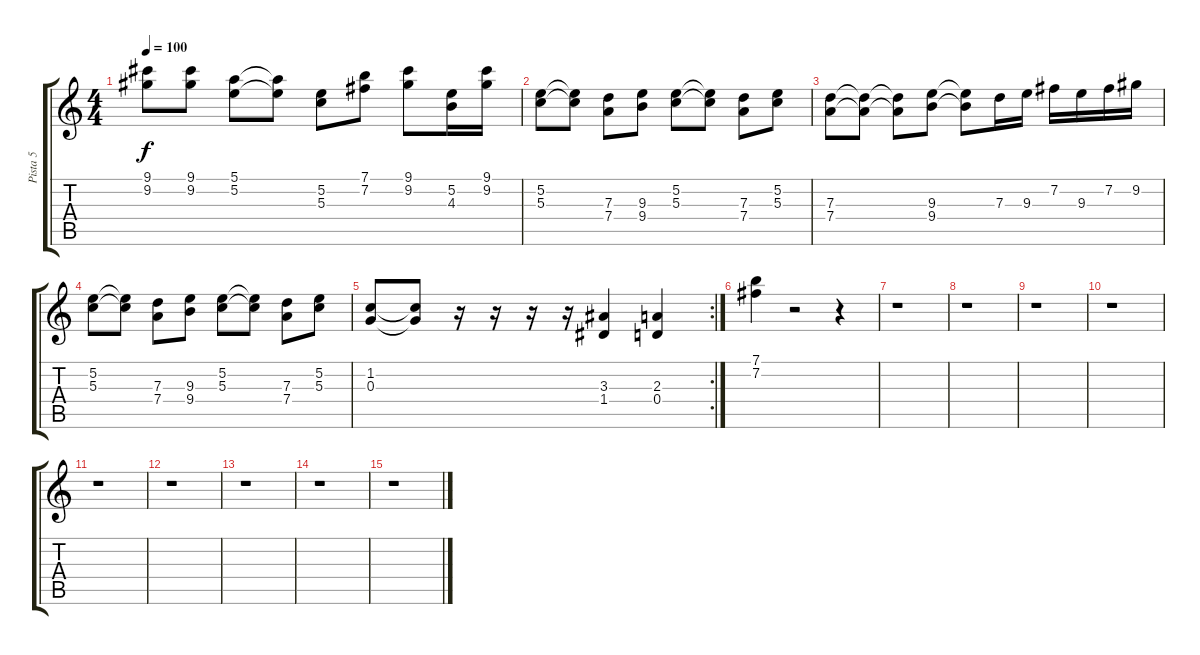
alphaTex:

\track ("Pista 5" "Pista 5") {instrument overdrivenguitar}
\staff {score tabs}
\tuning (E4 B3 G3 D3 A2 E2) {hide}
\ts (4 4)
\tempo 100
\clef g2
\ks c
(9.1{t} 9.2{t}).8{dy f} (9.1 9.2).8 (5.1 5.2).8 (5.1{t} 5.2{t}).8 (5.2 5.3).8 (7.1 7.2).8 (9.1 9.2).8 (5.2 4.3).16 (9.1 9.2).16 |
(5.2 5.3).8 (5.2{t} 5.3{t}).8 (7.3 7.4).8 (9.3 9.4).8 (5.2 5.3).8 (5.2{t} 5.3{t}).8 (7.3 7.4).8 (5.2 5.3).8 |
(7.3 7.4).8 (7.3{t} 7.4{t}).8 (7.3{t} 7.4{t}).8 (9.3 9.4).8 (9.3{t} 9.4{t}).8 7.3.16 9.3.16 7.2.16 9.3.16 7.2.16 9.2.16 |
(5.2 5.3).8 (5.2{t} 5.3{t}).8 (7.3 7.4).8 (9.3 9.4).8 (5.2 5.3).8 (5.2{t} 5.3{t}).8 (7.3 7.4).8 (5.2 5.3).8 |
\rc 2
(1.2 0.3).8 (1.2{t} 0.3{t}).8 r.16 r.16 r.16 r.16 (3.3 1.4).4 (2.3 0.4).4 |
(7.1 7.2).4 r.2 r.4 |
r.1 |
r.1 |
r.1 |
r.1 |
r.1 |
r.1 |
r.1 |
r.1 |
r.1
